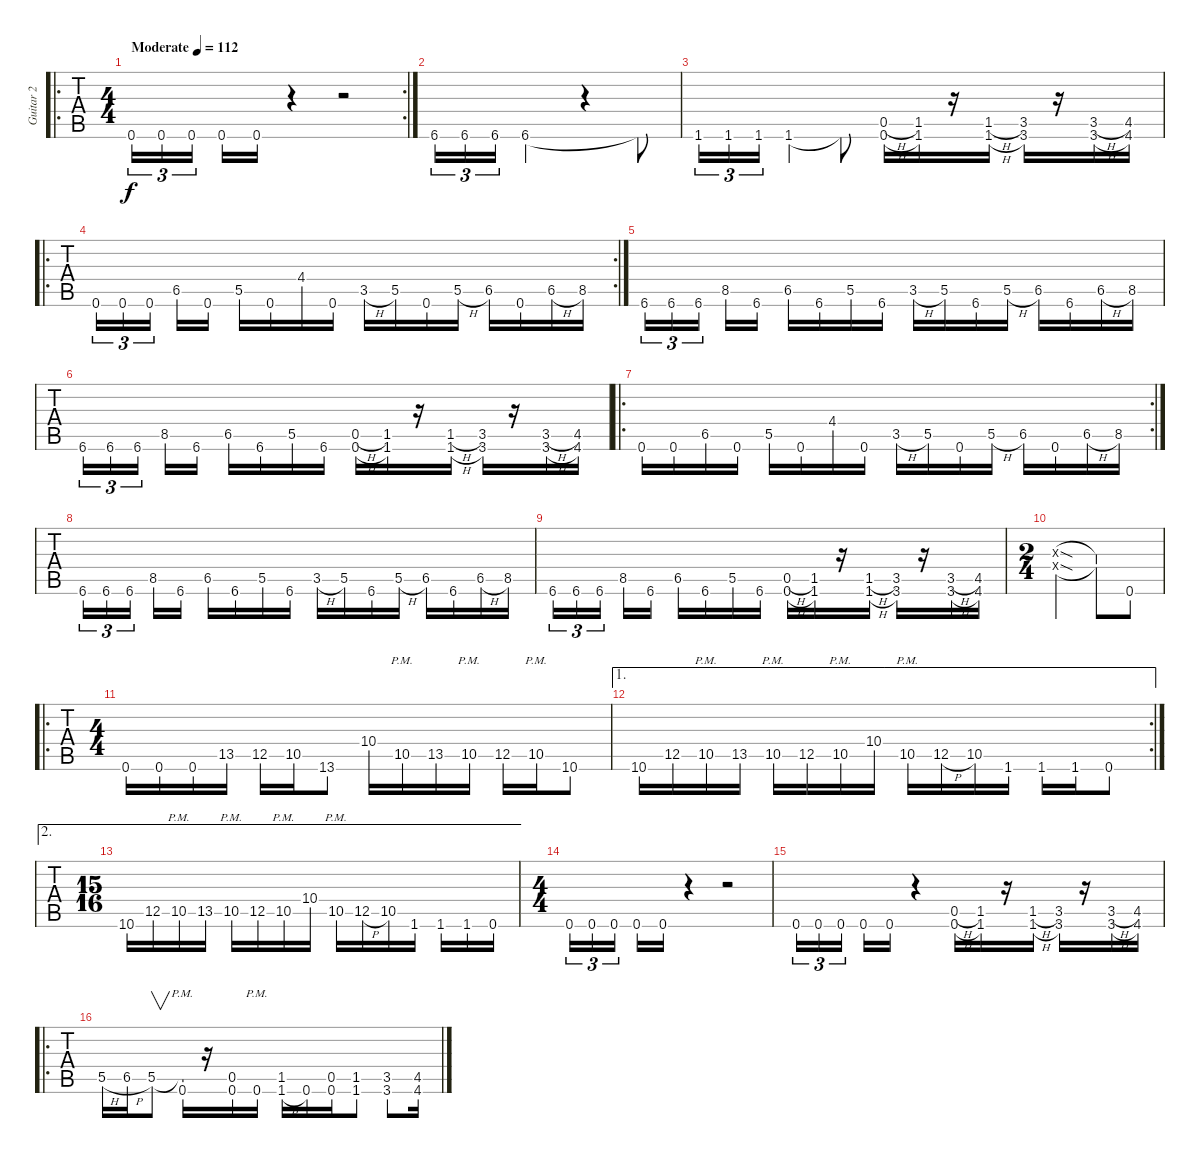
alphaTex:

\track ("Guitar 2" "Guitar 2") {instrument overdrivenguitar}
\staff {tabs}
\tuning (D4 A3 F3 C3 G2 C2) {hide}
\ro
\rc 2
\ts (4 4)
\tempo (112 "Moderate")
\clef g2
\ks c
0.6.16{tu (3 2) dy f instrument overdrivenguitar} 0.6.16{tu (3 2)} 0.6.16{tu (3 2) beam splitsecondary} 0.6.16 0.6.16 r.4 r.2 |
6.6.16{tu (3 2)} 6.6.16{tu (3 2)} 6.6.16{tu (3 2)} 6.6.2 r.4 6.6{t}.8 |
1.6.16{tu (3 2)} 1.6.16{tu (3 2)} 1.6.16{tu (3 2)} 1.6.4 1.6{t}.8 (0.5{h} 0.6{h}).16 (1.5 1.6).16 r.16 (1.5{h} 1.6{h}).16 (3.5 3.6).16 r.16 (3.5{h} 3.6{h}).16 (4.5 4.6).16 |
\ro
\rc 2
0.6.16{tu (3 2)} 0.6.16{tu (3 2)} 0.6.16{tu (3 2) beam splitsecondary} 6.5.16 0.6.16 5.5.16 0.6.16 4.4.16 0.6.16 3.5{h}.16 5.5.16 0.6.16 5.5{h}.16 6.5.16 0.6.16 6.5{h}.16 8.5.16 |
6.6.16{tu (3 2)} 6.6.16{tu (3 2)} 6.6.16{tu (3 2) beam splitsecondary} 8.5.16 6.6.16 6.5.16 6.6.16 5.5.16 6.6.16 3.5{h}.16 5.5.16 6.6.16 5.5{h}.16 6.5.16 6.6.16 6.5{h}.16 8.5.16 |
6.6.16{tu (3 2)} 6.6.16{tu (3 2)} 6.6.16{tu (3 2) beam splitsecondary} 8.5.16 6.6.16 6.5.16 6.6.16 5.5.16 6.6.16 (0.5{h} 0.6{h}).16 (1.5 1.6).16 r.16 (1.5{h} 1.6{h}).16 (3.5 3.6).16 r.16 (3.5{h} 3.6{h}).16 (4.5 4.6).16 |
\ro
\rc 2
0.6.16 0.6.16 6.5.16 0.6.16 5.5.16 0.6.16 4.4.16 0.6.16 3.5{h}.16 5.5.16 0.6.16 5.5{h}.16 6.5.16 0.6.16 6.5{h}.16 8.5.16 |
6.6.16{tu (3 2)} 6.6.16{tu (3 2)} 6.6.16{tu (3 2) beam splitsecondary} 8.5.16 6.6.16 6.5.16 6.6.16 5.5.16 6.6.16 3.5{h}.16 5.5.16 6.6.16 5.5{h}.16 6.5.16 6.6.16 6.5{h}.16 8.5.16 |
6.6.16{tu (3 2)} 6.6.16{tu (3 2)} 6.6.16{tu (3 2) beam splitsecondary} 8.5.16 6.6.16 6.5.16 6.6.16 5.5.16 6.6.16 (0.5{h} 0.6{h}).16 (1.5 1.6).16 r.16 (1.5{h} 1.6{h}).16 (3.5 3.6).16 r.16 (3.5{h} 3.6{h}).16 (4.5 4.6).16 |
\ts (2 4)
(0.3{sod x} 0.4{sod x}).4 (0.3{t} 0.4{t}).8 0.6.8 |
\ro
\ts (4 4)
0.6.16 0.6.16 0.6.16 13.5.16 12.5.16 10.5.16 13.6.8 10.4.16 10.5{pm}.16 13.5.16 10.5{pm}.16 12.5.16 10.5{pm}.16 10.6.8 |
\ae 1
\rc 2
10.6.16 12.5.16 10.5{pm}.16 13.5.16 10.5{pm}.16 12.5.16 10.5{pm}.16 10.4.16 10.5{pm}.16 12.5{h}.16 10.5.16 1.6.16 1.6.16 1.6.16 0.6.8 |
\ae 2
\ts (15 16)
10.6.16 12.5.16 10.5{pm}.16 13.5.16 10.5{pm}.16 12.5.16 10.5{pm}.16 10.4.16 10.5{pm}.16 12.5{h}.16 10.5.16 1.6.16 1.6.16 1.6.16 0.6.16 |
\ts (4 4)
0.6.16{tu (3 2)} 0.6.16{tu (3 2)} 0.6.16{tu (3 2) beam splitsecondary} 0.6.16 0.6.16 r.4 r.2 |
0.6.16{tu (3 2)} 0.6.16{tu (3 2)} 0.6.16{tu (3 2) beam splitsecondary} 0.6.16 0.6.16 r.4 (0.5{h} 0.6{h}).16 (1.5 1.6).16 r.16 (1.5{h} 1.6{h}).16 (3.5 3.6).16 r.16 (3.5{h} 3.6{h}).16 (4.5 4.6).16 |
\ro
5.5{h}.16 6.5{h}.16 5.5.8{v} (5.5{t} 0.6{pm}).16 r.16 (0.5 0.6).16 0.6{pm}.16 (1.5 1.6{h}).16 0.6.16 (0.5 0.6).16 (1.5 1.6).8 (3.5 3.6).8 (4.5 4.6).16
